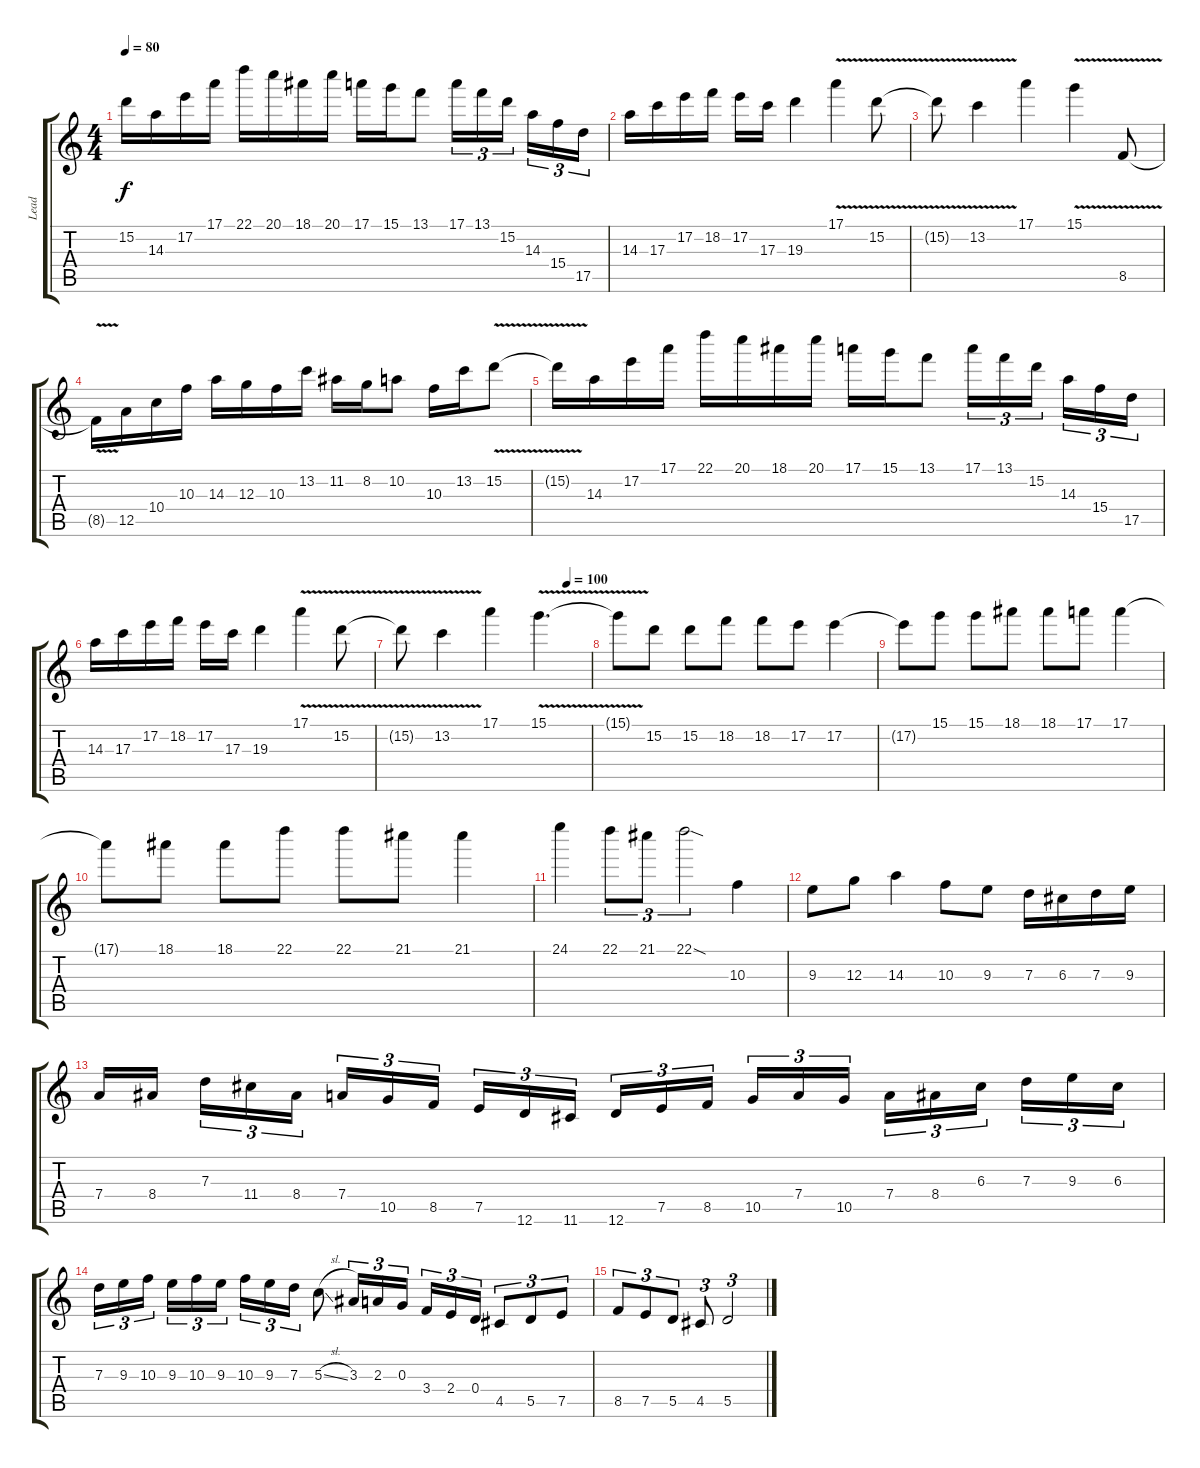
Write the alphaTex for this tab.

\track ("Lead" "Lead") {instrument overdrivenguitar}
\staff {score tabs}
\tuning (E4 B3 G3 D3 A2 D2) {hide}
\ts (4 4)
\tempo 80
\clef g2
\ks c
15.2{t}.16{dy f} 14.3.16 17.2.16 17.1.16 22.1.16 20.1.16 18.1.16 20.1.16 17.1.16 15.1.16 13.1.8 17.1.16{tu (3 2)} 13.1.16{tu (3 2)} 15.2.16{tu (3 2) beam splitsecondary} 14.3.16{tu (3 2)} 15.4.16{tu (3 2)} 17.5.16{tu (3 2)} |
14.3.16 17.3.16 17.2.16 18.2.16 17.2.16 17.3.16 19.3.4 17.1{v}.4 15.2{v}.8 |
15.2{t}.8 13.2{v}.4 17.1.4 15.1{v}.4 8.5{v}.8 |
8.5{t}.16 12.5.16 10.4.16 10.3.16 14.3.16 12.3.16 10.3.16 13.2.16 11.2.16 8.2.16 10.2.8 10.3.16 13.2.16 15.2{v}.8 |
15.2{t}.16 14.3.16 17.2.16 17.1.16 22.1.16 20.1.16 18.1.16 20.1.16 17.1.16 15.1.16 13.1.8 17.1.16{tu (3 2)} 13.1.16{tu (3 2)} 15.2.16{tu (3 2) beam splitsecondary} 14.3.16{tu (3 2)} 15.4.16{tu (3 2)} 17.5.16{tu (3 2)} |
14.3.16 17.3.16 17.2.16 18.2.16 17.2.16 17.3.16 19.3.4 17.1{v}.4 15.2{v}.8 |
\tempo (100 0.875)
15.2{t}.8 13.2{v}.4 17.1.4 15.1{v}.4{d} |
15.1{t}.8{volume 15} 15.2.8 15.2.8 18.2.8 18.2.8 17.2.8 17.2.4 |
17.2{t}.8 15.1.8 15.1.8 18.1.8 18.1.8 17.1.8 17.1.4 |
17.1{t}.8 18.1.8 18.1.8 22.1.8 22.1.8 21.1.8 21.1.4 |
24.1.4 22.1.8{tu (3 2)} 21.1.8{tu (3 2)} 22.1{sod}.2{tu (3 2)} 10.3.4 |
9.3.8 12.3.8 14.3.4 10.3.8 9.3.8 7.3.16 6.3.16 7.3.16 9.3.16 |
7.4.16 8.4.16{beam splitsecondary} 7.3.16{tu (3 2)} 11.4.16{tu (3 2)} 8.4.16{tu (3 2)} 7.4.16{tu (3 2)} 10.5.16{tu (3 2)} 8.5.16{tu (3 2) beam splitsecondary} 7.5.16{tu (3 2)} 12.6.16{tu (3 2)} 11.6.16{tu (3 2)} 12.6.16{tu (3 2)} 7.5.16{tu (3 2)} 8.5.16{tu (3 2) beam splitsecondary} 10.5.16{tu (3 2)} 7.4.16{tu (3 2)} 10.5.16{tu (3 2)} 7.4.16{tu (3 2)} 8.4.16{tu (3 2)} 6.3.16{tu (3 2) beam splitsecondary} 7.3.16{tu (3 2)} 9.3.16{tu (3 2)} 6.3.16{tu (3 2)} |
7.3.16{tu (3 2)} 9.3.16{tu (3 2)} 10.3.16{tu (3 2) beam splitsecondary} 9.3.16{tu (3 2)} 10.3.16{tu (3 2)} 9.3.16{tu (3 2)} 10.3.16{tu (3 2)} 9.3.16{tu (3 2)} 7.3.16{tu (3 2)} 5.3{sl}.8 3.3.16{tu (3 2)} 2.3.16{tu (3 2)} 0.3.16{tu (3 2) beam splitsecondary} 3.4.16{tu (3 2)} 2.4.16{tu (3 2)} 0.4.16{tu (3 2)} 4.5.8{tu (3 2)} 5.5.8{tu (3 2)} 7.5.8{tu (3 2)} |
8.5.8{tu (3 2)} 7.5.8{tu (3 2)} 5.5.8{tu (3 2)} 4.5.8{tu (3 2)} 5.5.2{tu (3 2)}
